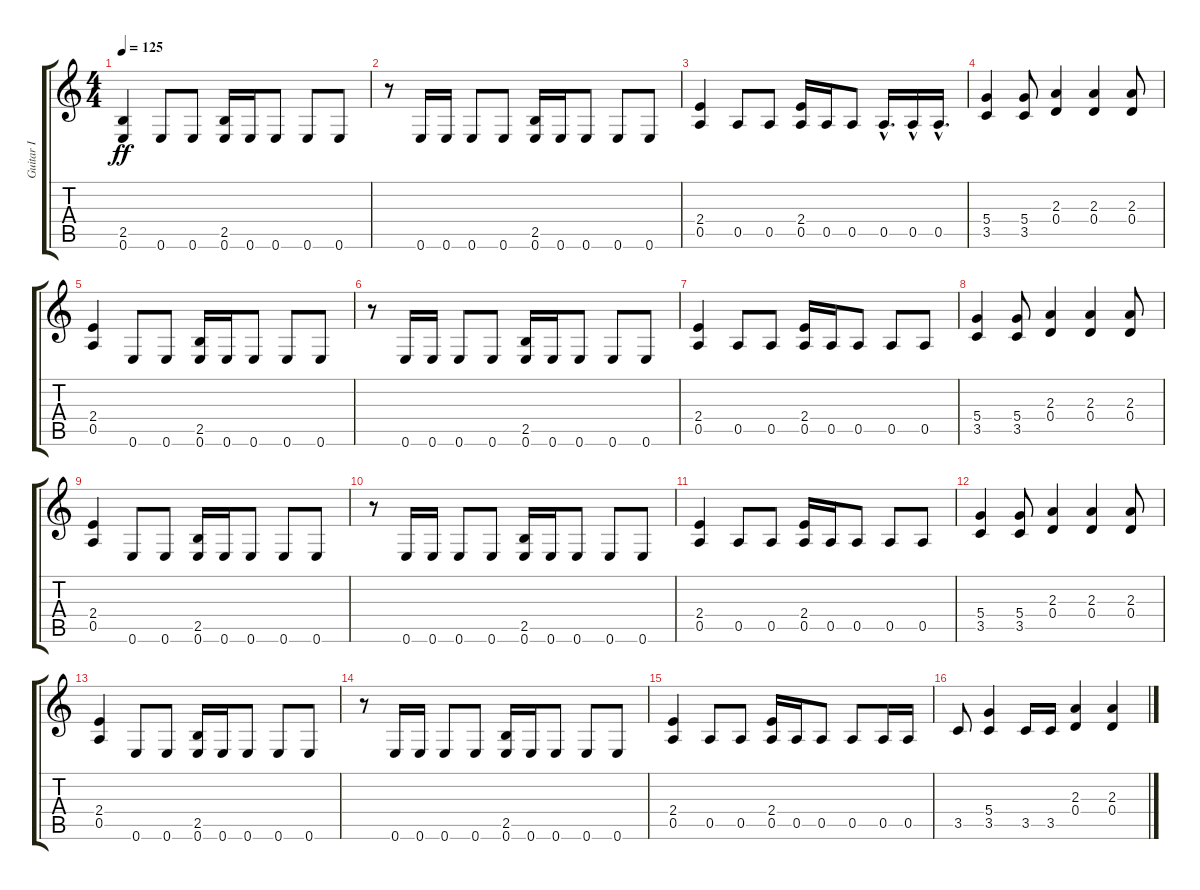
\track ("Guitar I" "Guitar I") {instrument distortionguitar}
\staff {score tabs}
\tuning (E4 B3 G3 D3 A2 E2) {hide}
\ts (4 4)
\tempo 125
\clef g2
\ks c
(2.5 0.6).4{dy ff} 0.6.8 0.6.8 (2.5 0.6).16 0.6.16 0.6.8 0.6.8 0.6.8 |
r.8 0.6.16 0.6.16 0.6.8 0.6.8 (2.5 0.6).16 0.6.16 0.6.8 0.6.8 0.6.8 |
(2.4 0.5).4 0.5.8 0.5.8 (2.4 0.5).16 0.5.16 0.5.8 0.5{hac}.16{d} 0.5{hac}.16 0.5{hac}.16{d} |
(5.4 3.5).4 (5.4 3.5).8 (2.3 0.4).4 (2.3 0.4).4 (2.3 0.4).8 |
(2.4 0.5).4 0.6.8 0.6.8 (2.5 0.6).16 0.6.16 0.6.8 0.6.8 0.6.8 |
r.8 0.6.16 0.6.16 0.6.8 0.6.8 (2.5 0.6).16 0.6.16 0.6.8 0.6.8 0.6.8 |
(2.4 0.5).4 0.5.8 0.5.8 (2.4 0.5).16 0.5.16 0.5.8 0.5.8 0.5.8 |
(5.4 3.5).4 (5.4 3.5).8 (2.3 0.4).4 (2.3 0.4).4 (2.3 0.4).8 |
(2.4 0.5).4 0.6.8 0.6.8 (2.5 0.6).16 0.6.16 0.6.8 0.6.8 0.6.8 |
r.8 0.6.16 0.6.16 0.6.8 0.6.8 (2.5 0.6).16 0.6.16 0.6.8 0.6.8 0.6.8 |
(2.4 0.5).4 0.5.8 0.5.8 (2.4 0.5).16 0.5.16 0.5.8 0.5.8 0.5.8 |
(5.4 3.5).4 (5.4 3.5).8 (2.3 0.4).4 (2.3 0.4).4 (2.3 0.4).8 |
(2.4 0.5).4 0.6.8 0.6.8 (2.5 0.6).16 0.6.16 0.6.8 0.6.8 0.6.8 |
r.8 0.6.16 0.6.16 0.6.8 0.6.8 (2.5 0.6).16 0.6.16 0.6.8 0.6.8 0.6.8 |
(2.4 0.5).4 0.5.8 0.5.8 (2.4 0.5).16 0.5.16 0.5.8 0.5.8 0.5.16 0.5.16 |
3.5.8 (5.4 3.5).4 3.5.16 3.5.16 (2.3 0.4).4 (2.3 0.4).4
